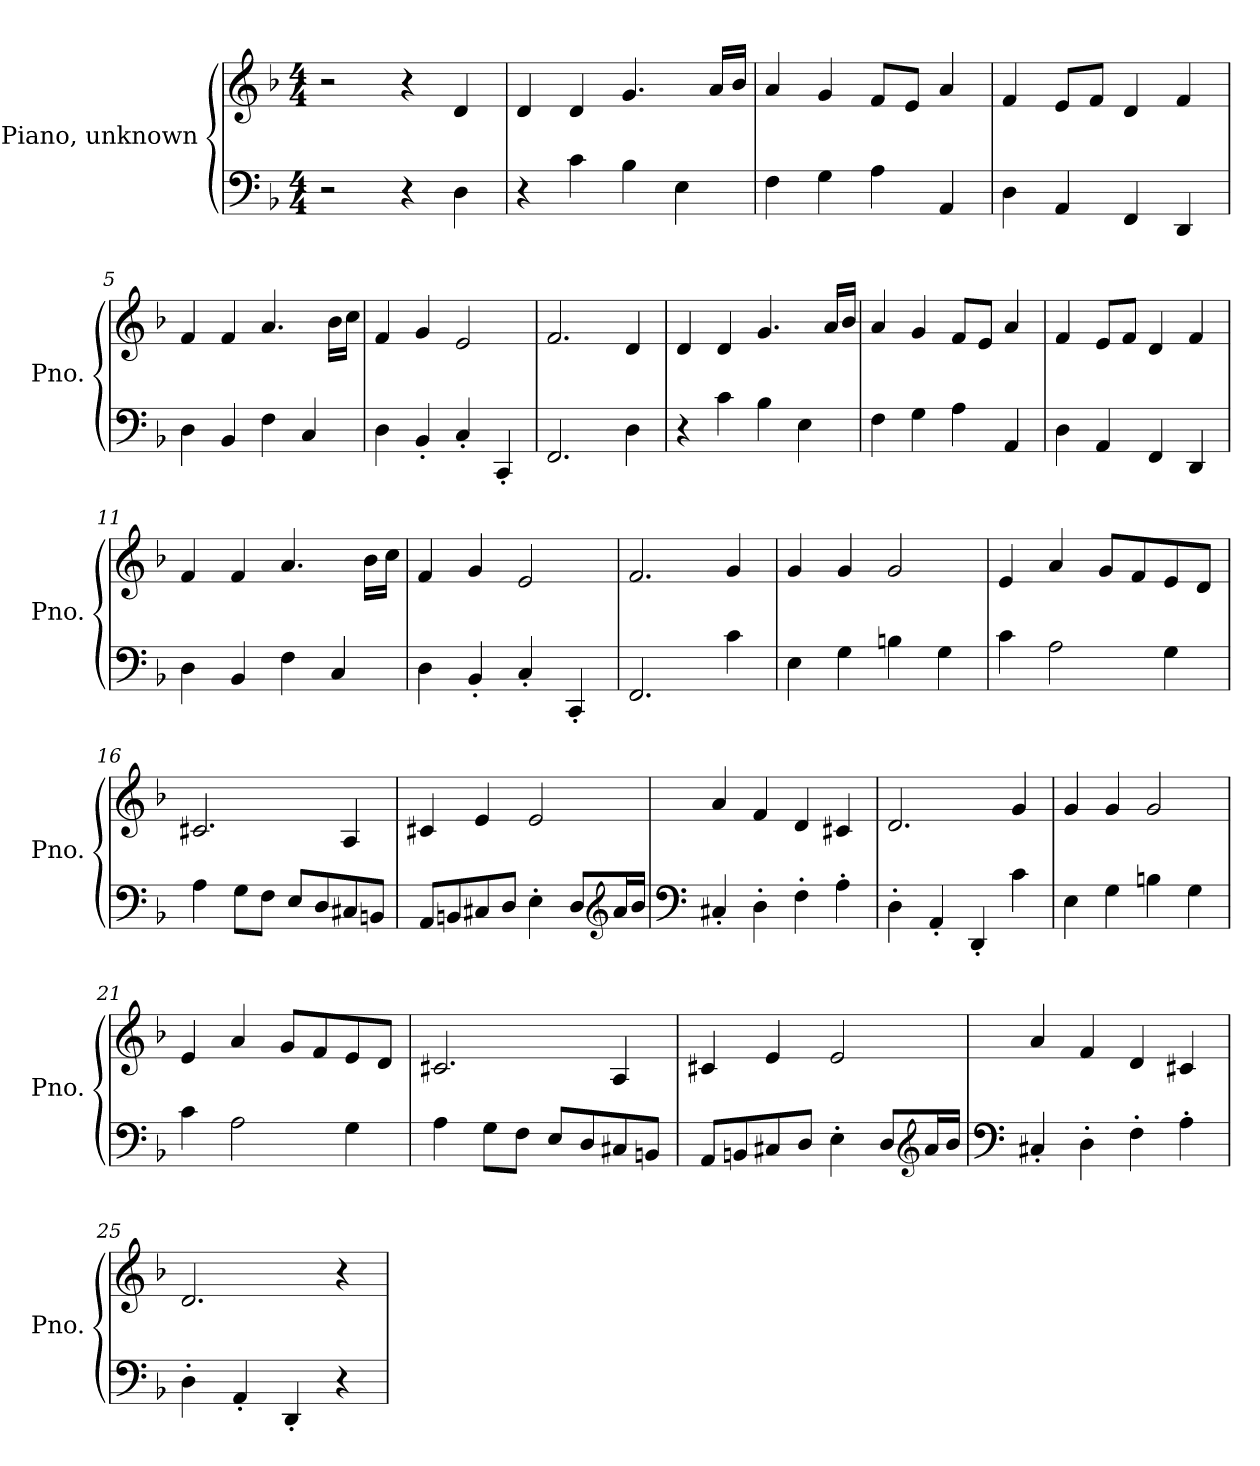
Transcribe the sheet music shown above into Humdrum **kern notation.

**kern	**kern
*part1	*part1
*staff2	*staff1
*I"Piano, unknown	*
*I'Pno.	*
*clefF4	*clefG2
*k[b-]	*k[b-]
*M4/4	*M4/4
*MM120	*MM120
=1	=1
2r	2r
4r	4r
4D\	4d/
=2	=2
4r	4d/
4c\	4d/
4B-\	4.g/
4E\	.
.	16a/LL
.	16b-/JJ
=3	=3
4F\	4a/
4G\	4g/
4A\	8f/L
.	8e/J
4AA/	4a/
=4	=4
4D\	4f/
4AA/	8e/L
.	8f/J
4FF/	4d/
4DD/	4f/
=5	=5
4D\	4f/
4BB-/	4f/
4F\	4.a/
4C/	.
.	16b-\LL
.	16cc\JJ
=6	=6
4D\	4f/
4BB-'/	4g/
4C'/	2e/
4CC'/	.
=7	=7
2.FF/	2.f/
4D\	4d/
=8	=8
4r	4d/
4c\	4d/
4B-\	4.g/
4E\	.
.	16a/LL
.	16b-/JJ
!!LO:LB:g=z
=9	=9
4F\	4a/
4G\	4g/
4A\	8f/L
.	8e/J
4AA/	4a/
=10	=10
4D\	4f/
4AA/	8e/L
.	8f/J
4FF/	4d/
4DD/	4f/
=11	=11
4D\	4f/
4BB-/	4f/
4F\	4.a/
4C/	.
.	16b-\LL
.	16cc\JJ
=12	=12
4D\	4f/
4BB-'/	4g/
4C'/	2e/
4CC'/	.
=13	=13
2.FF/	2.f/
4c\	4g/
=14	=14
4E\	4g/
4G\	4g/
4Bn\	2g/
4G\	.
=15	=15
4c\	4e/
2A\	4a/
.	8g/L
.	8f/
4G\	8e/
.	8d/J
!!LO:LB:g=z
=16	=16
4A\	2.c#X/
8G\L	.
8F\J	.
8E/L	.
8D/	.
8C#X/	4A/
8BBn/J	.
=17	=17
8AA/L	4c#X/
8BBn/	.
8C#X/	4e/
8D/J	.
4E'\	2e/
8D/L	.
*clefG2	*
16a/L	.
16b-/JJ	.
=18	=18
*clefF4	*
4C#X'/	4a/
4D'\	4f/
4F'\	4d/
4A'\	4c#X/
=19	=19
4D'\	2.d/
4AA'/	.
4DD'/	.
4c\	4g/
=20	=20
4E\	4g/
4G\	4g/
4Bn\	2g/
4G\	.
!!LO:LB:g=z
=21	=21
4c\	4e/
2A\	4a/
.	8g/L
.	8f/
4G\	8e/
.	8d/J
=22	=22
4A\	2.c#X/
8G\L	.
8F\J	.
8E/L	.
8D/	.
8C#X/	4A/
8BBn/J	.
=23	=23
8AA/L	4c#X/
8BBn/	.
8C#X/	4e/
8D/J	.
4E'\	2e/
8D/L	.
*clefG2	*
16a/L	.
16b-/JJ	.
=24	=24
*clefF4	*
4C#X'/	4a/
4D'\	4f/
4F'\	4d/
4A'\	4c#X/
=25	=25
4D'\	2.d/
4AA'/	.
4DD'/	.
4r	4r
=	=
*-	*-
